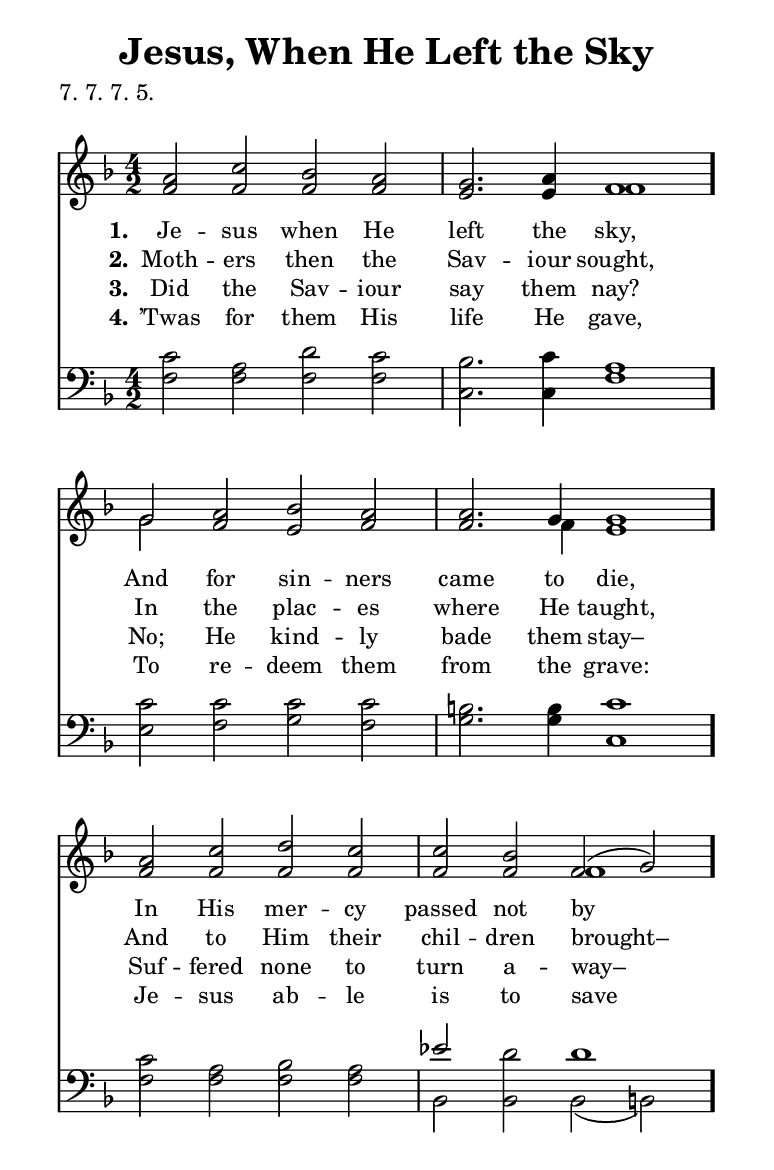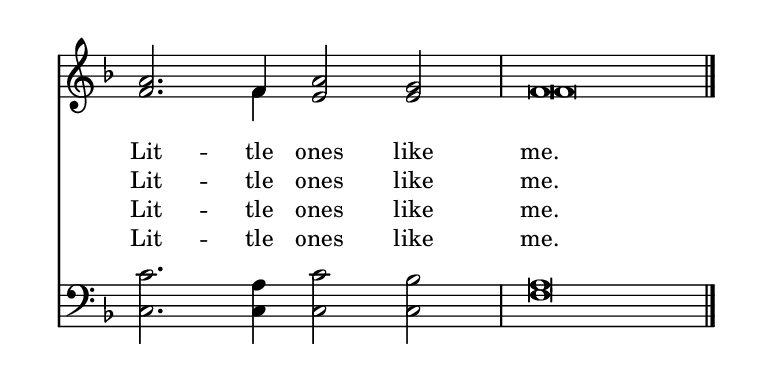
\include "common/global.ily"
\paper {
  \include "common/paper.ily"
  ragged-last-bottom = ##t
}

\header{
  %children
  hymnnumber = "347"
  title = "Jesus, When He Left the Sky"
  tunename = ""
  meter = "7. 7. 7. 5."
  poet = ""
  composer = ""
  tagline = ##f
}

global = {
  \include "common/overrides.ily"
  \override Staff.TimeSignature.style = #'numbered
  \time 4/2
  \override Score.MetronomeMark.transparent = ##t % hide all fermata changes too
  \tempo 2=80
  \key f \major
  \autoBeamOff
}

notesSoprano = {
\global
\relative c'' {

  a2 c bes a | g2. a4 f1 |
  g2 a bes a | a2. g4 g1 |
  a2 c d c | c bes f( g) |
  a2. f4 a2 g | f\breve % original has f1

  \bar "|."

}
}

notesAlto = {
\global
\relative e' {

  f2 f f f | e2. e4 f1 |
  g2 f e f | f2. f4 e1 |
  f2 f f f | f f f1 |
  f2. f4 e2 e | f\breve |

}
}

notesTenor = {
\global
\relative a {

  c2 a d c | bes2. c4 a1 |
  c2 c c c | b2. b4 c1 |
  c2 a bes a | ees' d d1 |
  c2. a4 c2 bes | a\breve |

}
}

notesBass = {
\global
\relative f {

  f2 f f f | c2. c4 f1 |
  e2 f g f | g2. g4 c,1 |
  f2 f f f | bes, bes bes2( b) |
  c2. c4 c2 c | f\breve |

}
}

wordsA = \lyricmode {
\set stanza = "1."

Je -- sus when He left the sky, \bar "."
And for sin -- ners came to die, \bar "."
In His mer -- cy passed not by \bar "."
Lit -- tle ones like me. \bar "."

}

wordsB = \lyricmode {
\set stanza = "2."

Moth -- ers then the Sav -- iour sought,
In the plac -- es where He taught,
And to Him their chil -- dren brought–
Lit -- tle ones like me.

}

wordsC = \lyricmode {
\set stanza = "3."

Did the Sav -- iour say them nay?
No; He kind -- ly bade them stay–
Suf -- fered none to turn a -- way–
Lit -- tle ones like me.

}

wordsD = \lyricmode {
\set stanza = "4."

’Twas for them His life He gave,
To re -- deem them from the grave:
Je -- sus ab -- le is to save
Lit -- tle ones like me.

}

\score {
  \context ChoirStaff <<
    \context Staff = upper <<
      \set Staff.autoBeaming = ##f
      \set ChoirStaff.systemStartDelimiter = #'SystemStartBar
      \set ChoirStaff.printPartCombineTexts = ##f
      \partcombine #'(2 . 9) \notesSoprano \notesAlto
      \context NullVoice = sopranos { \voiceOne << \notesSoprano >> }
      \context NullVoice = altos { \voiceTwo << \notesAlto >> }
      \context Lyrics = one   \lyricsto sopranos \wordsA
      \context Lyrics = two   \lyricsto sopranos \wordsB
      \context Lyrics = three \lyricsto sopranos \wordsC
      \context Lyrics = four  \lyricsto sopranos \wordsD
    >>
    \context Staff = men <<
      \set Staff.autoBeaming = ##f
      \clef bass
      \set ChoirStaff.printPartCombineTexts = ##f
      \partcombine #'(2 . 9) \notesTenor \notesBass
      \context NullVoice = tenors { \voiceOne << \notesTenor >> }
      \context NullVoice = basses { \voiceTwo << \notesBass >> }
    >>
  >>
  \layout {
    \include "common/layout.ily"
  }
  \midi{
    \include "common/midi.ily"
  }
}

\version "2.19.49"  % necessary for upgrading to future LilyPond versions.

% vi:set et ts=2 sw=2 ai nocindent syntax=lilypond:
